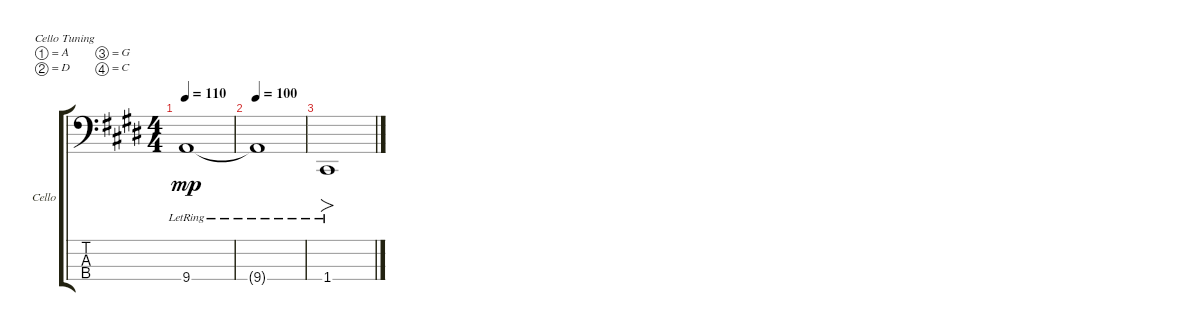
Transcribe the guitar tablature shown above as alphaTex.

\defaultSystemsLayout 4
\bracketExtendMode groupsimilarinstruments
\firstSystemTrackNameOrientation horizontal
\otherSystemsTrackNameOrientation horizontal
\track ("Cello" "Cello") {instrument cello}
\staff {score tabs}
\tuning (A3 D3 G2 C2)
\ts (4 4)
\tempo 110
\clef f4
\ks e
9.4{lr}.1{dy mp} |
\tempo 100
9.4{lr t}.1 |
1.4{lr}.1{fo}
